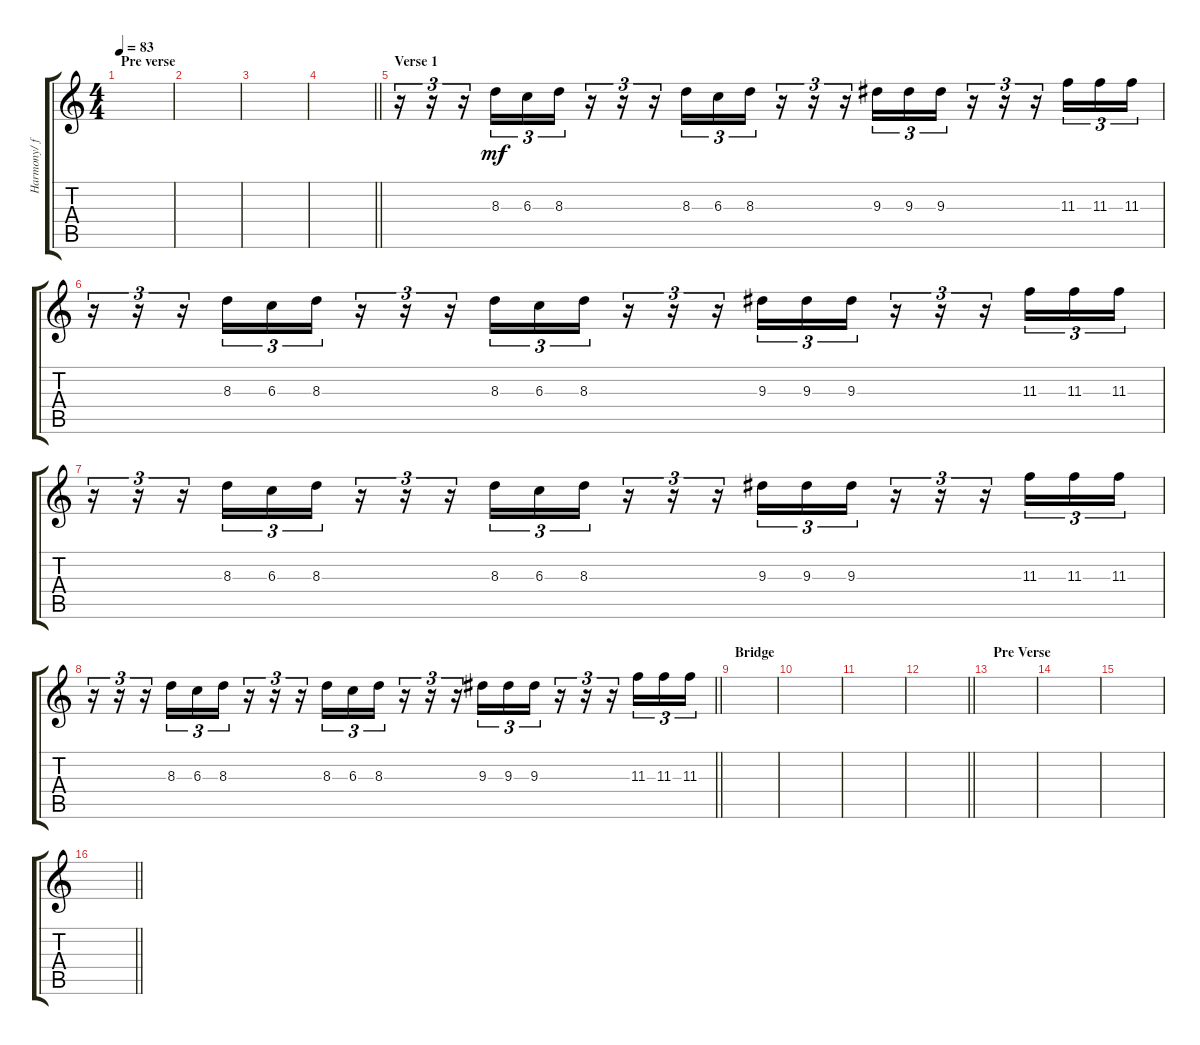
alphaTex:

\track ("Harmony/ fills" "Harmony/ f") {instrument distortionguitar}
\staff {score tabs}
\tuning (Eb4 Bb3 Gb3 Db3 Ab2 Eb2) {hide}
\ts (4 4)
\section ("" "Pre verse")
\tempo 83
\clef g2
\ks c
|
|
|
\barLineRight lightlight
|
\section ("" "Verse 1")
r.16{tu (3 2)} r.16{tu (3 2)} r.16{tu (3 2)} 8.3.16{tu (3 2) dy mf} 6.3.16{tu (3 2)} 8.3.16{tu (3 2)} r.16{tu (3 2)} r.16{tu (3 2)} r.16{tu (3 2)} 8.3.16{tu (3 2)} 6.3.16{tu (3 2)} 8.3.16{tu (3 2)} r.16{tu (3 2)} r.16{tu (3 2)} r.16{tu (3 2)} 9.3.16{tu (3 2)} 9.3.16{tu (3 2)} 9.3.16{tu (3 2)} r.16{tu (3 2)} r.16{tu (3 2)} r.16{tu (3 2)} 11.3.16{tu (3 2)} 11.3.16{tu (3 2)} 11.3.16{tu (3 2)} |
r.16{tu (3 2)} r.16{tu (3 2)} r.16{tu (3 2)} 8.3.16{tu (3 2)} 6.3.16{tu (3 2)} 8.3.16{tu (3 2)} r.16{tu (3 2)} r.16{tu (3 2)} r.16{tu (3 2)} 8.3.16{tu (3 2)} 6.3.16{tu (3 2)} 8.3.16{tu (3 2)} r.16{tu (3 2)} r.16{tu (3 2)} r.16{tu (3 2)} 9.3.16{tu (3 2)} 9.3.16{tu (3 2)} 9.3.16{tu (3 2)} r.16{tu (3 2)} r.16{tu (3 2)} r.16{tu (3 2)} 11.3.16{tu (3 2)} 11.3.16{tu (3 2)} 11.3.16{tu (3 2)} |
r.16{tu (3 2)} r.16{tu (3 2)} r.16{tu (3 2)} 8.3.16{tu (3 2)} 6.3.16{tu (3 2)} 8.3.16{tu (3 2)} r.16{tu (3 2)} r.16{tu (3 2)} r.16{tu (3 2)} 8.3.16{tu (3 2)} 6.3.16{tu (3 2)} 8.3.16{tu (3 2)} r.16{tu (3 2)} r.16{tu (3 2)} r.16{tu (3 2)} 9.3.16{tu (3 2)} 9.3.16{tu (3 2)} 9.3.16{tu (3 2)} r.16{tu (3 2)} r.16{tu (3 2)} r.16{tu (3 2)} 11.3.16{tu (3 2)} 11.3.16{tu (3 2)} 11.3.16{tu (3 2)} |
\barLineRight lightlight
r.16{tu (3 2)} r.16{tu (3 2)} r.16{tu (3 2)} 8.3.16{tu (3 2)} 6.3.16{tu (3 2)} 8.3.16{tu (3 2)} r.16{tu (3 2)} r.16{tu (3 2)} r.16{tu (3 2)} 8.3.16{tu (3 2)} 6.3.16{tu (3 2)} 8.3.16{tu (3 2)} r.16{tu (3 2)} r.16{tu (3 2)} r.16{tu (3 2)} 9.3.16{tu (3 2)} 9.3.16{tu (3 2)} 9.3.16{tu (3 2)} r.16{tu (3 2)} r.16{tu (3 2)} r.16{tu (3 2)} 11.3.16{tu (3 2)} 11.3.16{tu (3 2)} 11.3.16{tu (3 2)} |
\section ("" "Bridge")
|
|
|
\barLineRight lightlight
|
\section ("" "Pre Verse")
|
|
|
\barLineRight lightlight
